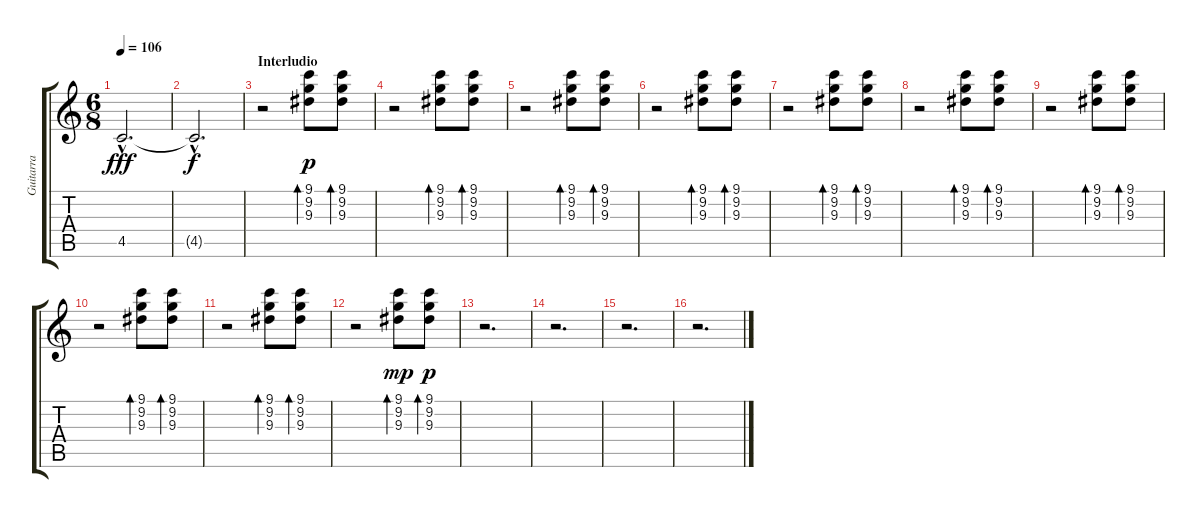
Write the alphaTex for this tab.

\track ("Guitarra" "Guitarra") {instrument acousticguitarnylon}
\staff {score tabs}
\tuning (Eb4 Bb3 Gb3 Db3 Ab2 Eb2) {hide}
\ts (6 8)
\tempo 106
\clef g2
\ks c
4.5{hac}.2{d dy fff} |
4.5{hac t}.2{d dy f} |
\section ("" "Interludio")
r.2 (9.1 9.2 9.3).8{bd 240 dy p} (9.1 9.2 9.3).8{bd 240} |
r.2 (9.1 9.2 9.3).8{bd 240} (9.1 9.2 9.3).8{bd 240} |
r.2 (9.1 9.2 9.3).8{bd 240} (9.1 9.2 9.3).8{bd 240} |
r.2 (9.1 9.2 9.3).8{bd 240} (9.1 9.2 9.3).8{bd 240} |
r.2 (9.1 9.2 9.3).8{bd 240} (9.1 9.2 9.3).8{bd 240} |
r.2 (9.1 9.2 9.3).8{bd 240} (9.1 9.2 9.3).8{bd 240} |
r.2 (9.1 9.2 9.3).8{bd 240} (9.1 9.2 9.3).8{bd 240} |
r.2 (9.1 9.2 9.3).8{bd 240} (9.1 9.2 9.3).8{bd 240} |
r.2 (9.1 9.2 9.3).8{bd 240} (9.1 9.2 9.3).8{bd 240} |
r.2 (9.1 9.2 9.3).8{bd 240 dy mp} (9.1 9.2 9.3).8{bd 240 dy p} |
r.2{d} |
r.2{d} |
r.2{d} |
r.2{d}
